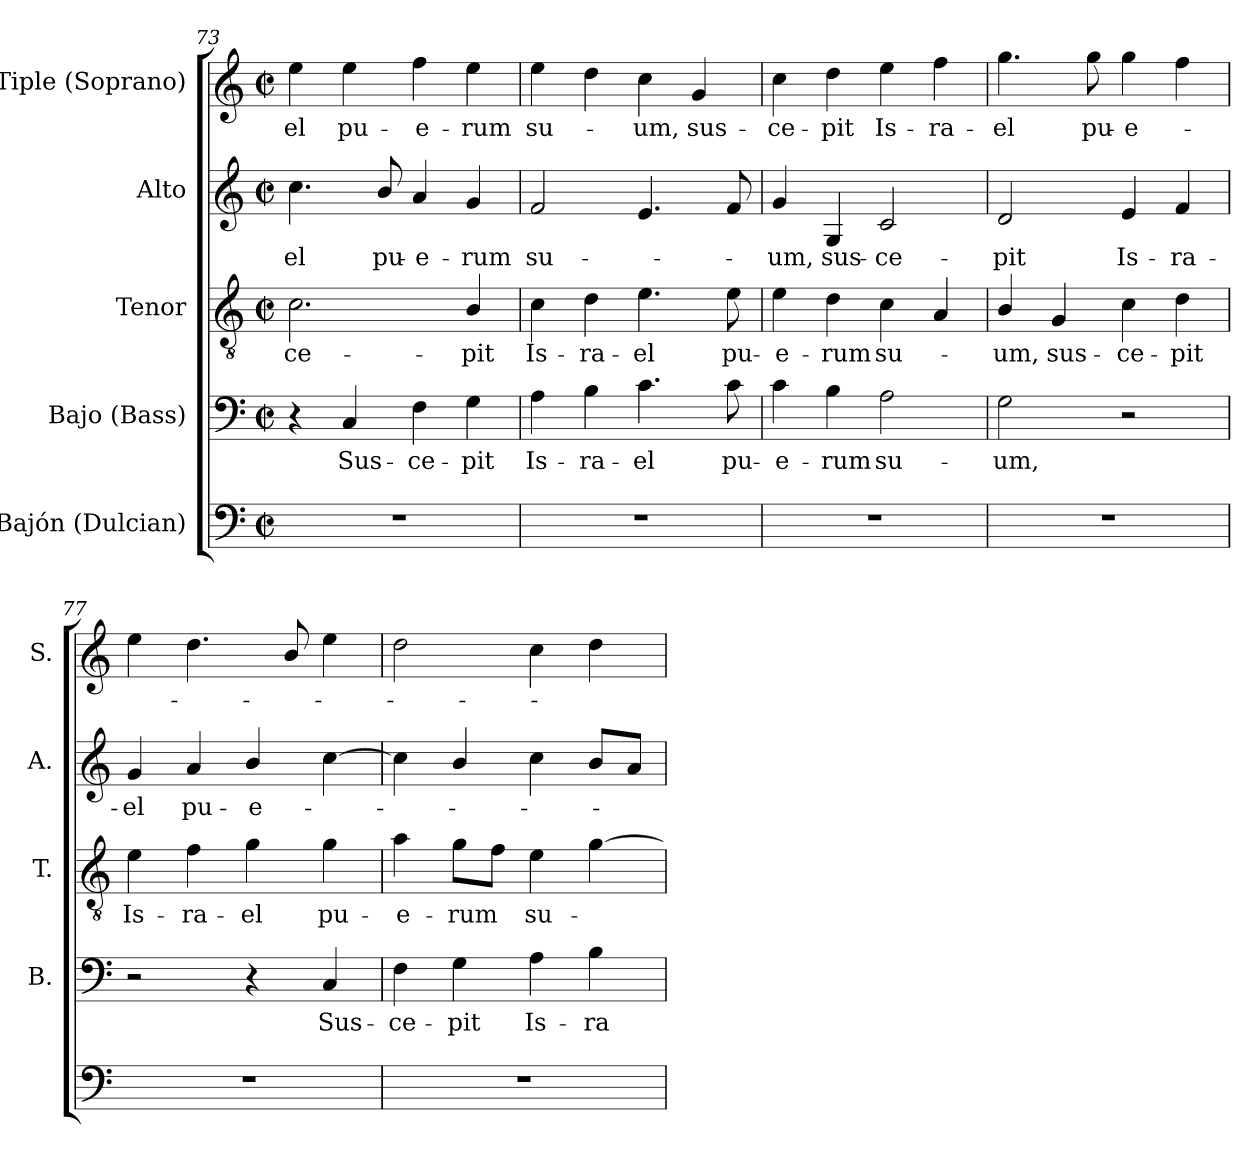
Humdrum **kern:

**kern	**kern	**text	**kern	**text	**kern	**text	**kern	**text
*part5	*part4	*part4	*part3	*part3	*part2	*part2	*part1	*part1
*staff5	*staff4	*staff4	*staff3	*staff3	*staff2	*staff2	*staff1	*staff1
*I"Bajón (Dulcian)	*I"Bajo (Bass)	*	*I"Tenor	*	*I"Alto	*	*I"Tiple (Soprano)	*
*	*I'B.	*	*I'T.	*	*I'A.	*	*I'S.	*
*clefF4	*clefF4	*	*clefGv2	*	*clefG2	*	*clefG2	*
*	*	*	*ITrd7c12	*	*	*	*	*
*k[]	*k[]	*	*k[]	*	*k[]	*	*k[]	*
*C:	*C:	*	*C:	*	*C:	*	*C:	*
*M2/2	*M2/2	*	*M2/2	*	*M2/2	*	*M2/2	*
*met(c|)	*met(c|)	*	*met(c|)	*	*met(c|)	*	*met(c|)	*
=73	=73	=73	=73	=73	=73	=73	=73	=73
!	!	!	!	!LO:LY:b:color=#000000	!	!	!	!
!	!	!	!	!	!	!LO:LY:b:color=#000000	!	!
!	!	!	!	!	!	!	!	!LO:LY:b:color=#000000
1r	4r	.	2.Ci\	-ce-	4.cci\	-el	4eei\	-el
!	!	!LO:LY:b:color=#000000	!	!	!	!	!	!
!	!	!	!	!	!	!	!	!LO:LY:b:color=#000000
.	4Ci/	Sus-	.	.	.	.	4eei\	pu-
!	!	!	!	!	!	!LO:LY:b:color=#000000	!	!
.	.	.	.	.	8bi/	pu-	.	.
!	!	!LO:LY:b:color=#000000	!	!	!	!	!	!
!	!	!	!	!	!	!LO:LY:b:color=#000000	!	!
!	!	!	!	!	!	!	!	!LO:LY:b:color=#000000
.	4Fi\	-ce-	.	.	4ai/	-e-	4ffi\	-e-
!	!	!LO:LY:b:color=#000000	!	!	!	!	!	!
!	!	!	!	!LO:LY:b:color=#000000	!	!	!	!
!	!	!	!	!	!	!LO:LY:b:color=#000000	!	!
!	!	!	!	!	!	!	!	!LO:LY:b:color=#000000
.	4Gi\	-pit	4BBi/	-pit	4gi/	-rum	4eei\	-rum
=74	=74	=74	=74	=74	=74	=74	=74	=74
!	!	!LO:LY:b:color=#000000	!	!	!	!	!	!
!	!	!	!	!LO:LY:b:color=#000000	!	!	!	!
!	!	!	!	!	!	!LO:LY:b:color=#000000	!	!
!	!	!	!	!	!	!	!	!LO:LY:b:color=#000000
1r	4Ai\	Is-	4Ci\	Is-	2fi/	su-	4eei\	su-
!	!	!LO:LY:b:color=#000000	!	!	!	!	!	!
!	!	!	!	!LO:LY:b:color=#000000	!	!	!	!
.	4Bi\	-ra-	4Di\	-ra-	.	.	4ddi\	.
!	!	!LO:LY:b:color=#000000	!	!	!	!	!	!
!	!	!	!	!LO:LY:b:color=#000000	!	!	!	!
!	!	!	!	!	!	!	!	!LO:LY:b:color=#000000
.	4.ci\	-el	4.Ei\	-el	4.ei/	.	4cci\	-um,
!	!	!	!	!	!	!	!	!LO:LY:b:color=#000000
.	.	.	.	.	.	.	4gi/	sus-
!	!	!LO:LY:b:color=#000000	!	!	!	!	!	!
!	!	!	!	!LO:LY:b:color=#000000	!	!	!	!
.	8ci\	pu-	8Ei\	pu-	8fi/	.	.	.
=75	=75	=75	=75	=75	=75	=75	=75	=75
!	!	!LO:LY:b:color=#000000	!	!	!	!	!	!
!	!	!	!	!LO:LY:b:color=#000000	!	!	!	!
!	!	!	!	!	!	!LO:LY:b:color=#000000	!	!
!	!	!	!	!	!	!	!	!LO:LY:b:color=#000000
1r	4ci\	-e-	4Ei\	-e-	4gi/	-um,	4cci\	-ce-
!	!	!LO:LY:b:color=#000000	!	!	!	!	!	!
!	!	!	!	!LO:LY:b:color=#000000	!	!	!	!
!	!	!	!	!	!	!LO:LY:b:color=#000000	!	!
!	!	!	!	!	!	!	!	!LO:LY:b:color=#000000
.	4Bi\	-rum	4Di\	-rum	4Gi/	sus-	4ddi\	-pit
!	!	!LO:LY:b:color=#000000	!	!	!	!	!	!
!	!	!	!	!LO:LY:b:color=#000000	!	!	!	!
!	!	!	!	!	!	!LO:LY:b:color=#000000	!	!
!	!	!	!	!	!	!	!	!LO:LY:b:color=#000000
.	2Ai\	su-	4Ci\	su-	2ci/	-ce-	4eei\	Is-
!	!	!	!	!	!	!	!	!LO:LY:b:color=#000000
.	.	.	4AAi/	.	.	.	4ffi\	-ra-
=76	=76	=76	=76	=76	=76	=76	=76	=76
!	!	!LO:LY:b:color=#000000	!	!	!	!	!	!
!	!	!	!	!LO:LY:b:color=#000000	!	!	!	!
!	!	!	!	!	!	!LO:LY:b:color=#000000	!	!
!	!	!	!	!	!	!	!	!LO:LY:b:color=#000000
1r	2Gi\	-um,	4BBi/	-um,	2di/	-pit	4.ggi\	-el
!	!	!	!	!LO:LY:b:color=#000000	!	!	!	!
.	.	.	4GGi/	sus-	.	.	.	.
!	!	!	!	!	!	!	!	!LO:LY:b:color=#000000
.	.	.	.	.	.	.	8ggi\	pu-
!	!	!	!	!LO:LY:b:color=#000000	!	!	!	!
!	!	!	!	!	!	!LO:LY:b:color=#000000	!	!
!	!	!	!	!	!	!	!	!LO:LY:b:color=#000000
.	2r	.	4Ci\	-ce-	4ei/	Is-	4ggi\	-e-
!	!	!	!	!LO:LY:b:color=#000000	!	!	!	!
!	!	!	!	!	!	!LO:LY:b:color=#000000	!	!
.	.	.	4Di\	-pit	4fi/	-ra-	4ffi\	.
!!LO:LB:g=z
=77	=77	=77	=77	=77	=77	=77	=77	=77
!	!	!	!	!LO:LY:b:color=#000000	!	!	!	!
!	!	!	!	!	!	!LO:LY:b:color=#000000	!	!
1r	2r	.	4Ei\	Is-	4gi/	-el	4eei\	.
!	!	!	!	!LO:LY:b:color=#000000	!	!	!	!
!	!	!	!	!	!	!LO:LY:b:color=#000000	!	!
.	.	.	4Fi\	-ra-	4ai/	pu-	4.ddi\	.
!	!	!	!	!LO:LY:b:color=#000000	!	!	!	!
!	!	!	!	!	!	!LO:LY:b:color=#000000	!	!
.	4r	.	4Gi\	-el	4bi/	-e-	.	.
.	.	.	.	.	.	.	8bi/	.
!	!	!LO:LY:b:color=#000000	!	!	!	!	!	!
!	!	!	!	!LO:LY:b:color=#000000	!	!	!	!
.	4Ci/	Sus-	4Gi\	pu-	[4cci\	.	4eei\	.
=78	=78	=78	=78	=78	=78	=78	=78	=78
!	!	!LO:LY:b:color=#000000	!	!	!	!	!	!
!	!	!	!	!LO:LY:b:color=#000000	!	!	!	!
1r	4Fi\	-ce-	4Ai\	-e-	4cci\]	.	2ddi\	.
!	!	!LO:LY:b:color=#000000	!	!	!	!	!	!
!	!	!	!	!LO:LY:b:color=#000000	!	!	!	!
.	4Gi\	-pit	8Gi\L	-rum	4bi/	.	.	.
.	.	.	8Fi\J	.	.	.	.	.
!	!	!LO:LY:b:color=#000000	!	!	!	!	!	!
!	!	!	!	!LO:LY:b:color=#000000	!	!	!	!
.	4Ai\	Is-	4Ei\	su-	4cci\	.	4cci\	.
!	!	!LO:LY:b:color=#000000	!	!	!	!	!	!
.	4Bi\	-ra-	[4Gi\	.	8bi/L	.	4ddi\	.
.	.	.	.	.	8ai/J	.	.	.
=	=	=	=	=	=	=	=	=
*-	*-	*-	*-	*-	*-	*-	*-	*-
